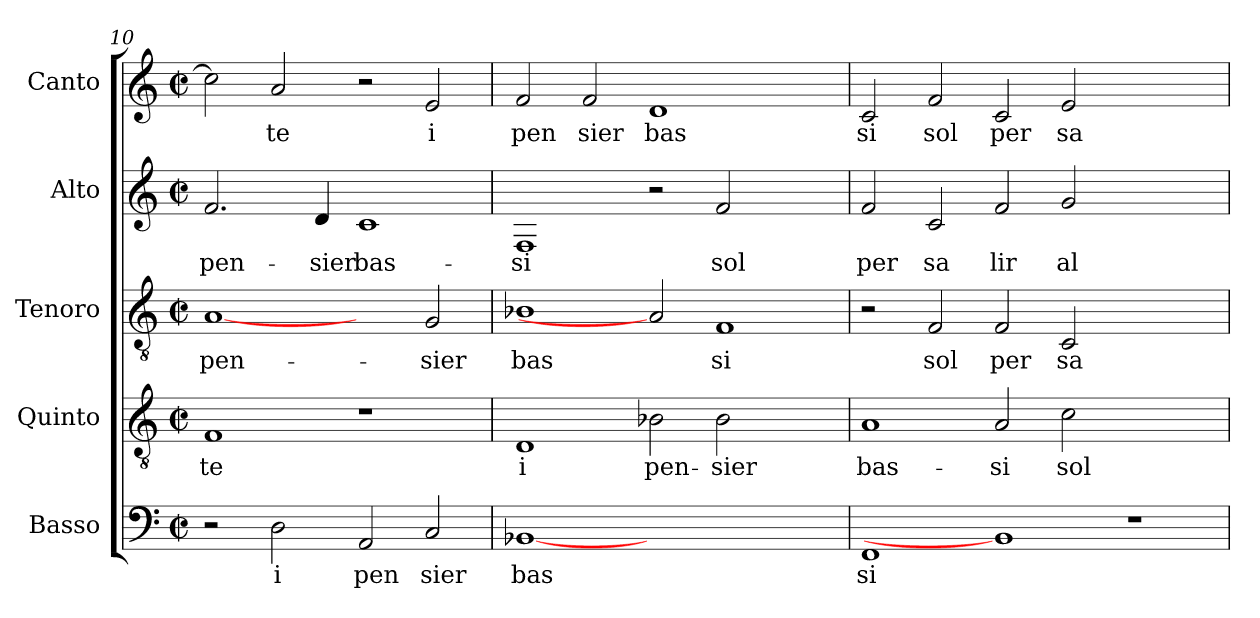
**kern	**text	**kern	**text	**kern	**text	**kern	**text	**kern	**text
*part5	*part5	*part4	*part4	*part3	*part3	*part2	*part2	*part1	*part1
*staff5	*staff5	*staff4	*staff4	*staff3	*staff3	*staff2	*staff2	*staff1	*staff1
*I"Basso	*	*I"Quinto	*	*I"Tenoro	*	*I"Alto	*	*I"Canto	*
*clefF4	*	*clefGv2	*	*clefGv2	*	*clefG2	*	*clefG2	*
*M2/2	*	*M2/2	*	*M2/2	*	*M2/2	*	*M2/2	*
*met(c|)	*	*met(c|)	*	*met(c|)	*	*met(c|)	*	*met(c|)	*
=10	=10	=10	=10	=10	=10	=10	=10	=10	=10
!	!	!	!LO:LY:b:cj	!	!LO:LY:b:cj	!	!LO:LY:b:cj	!	!
2r	.	1F	te	[1A	pen-	2.f/	pen-	2cc\]	.
!	!LO:LY:b:cj	!	!	!	!	!	!	!	!LO:LY:b:cj
2D\	i	.	.	.	.	.	.	2a/	-te
!	!	!	!	!	!	!	!LO:LY:b:cj	!	!
.	.	.	.	.	.	4d/	-sier	.	.
!	!LO:LY:b:cj	!	!	!	!	!	!LO:LY:b:cj	!	!
2AA/	pen	1r	.	2ryy	.	1c	bas-	2r	.
!	!LO:LY:b:cj	!	!	!	!LO:LY:b:cj	!	!	!	!LO:LY:b:cj
2C/	sier	.	.	2G/	-sier	.	.	2e/	i
!!LO:LB:g=z
=11	=11	=11	=11	=11	=11	=11	=11	=11	=11
!	!LO:LY:b:cj	!	!LO:LY:b:cj	!	!LO:LY:b:cj	!	!LO:LY:b:cj	!	!LO:LY:b:cj
[1BB-X	bas	1D	i	1B-X	bas	1F	-si	2f/	pen
!	!	!	!	!	!	!	!	!	!LO:LY:b:cj
.	.	.	.	.	.	.	.	2f/	sier
!	!	!	!LO:LY:b:cj	!	!	!	!	!	!LO:LY:b:cj
1.ryy	.	2B-X\	pen-	2A]	.	2r	.	1d	bas
!	!	!	!LO:LY:b:cj	!	!LO:LY:b:cj	!	!LO:LY:b:cj	!	!
.	.	2B-\	-sier	1F	si	2f/	sol	.	.
.	.	2ryy	.	.	.	2ryy	.	2ryy	.
=12	=12	=12	=12	=12	=12	=12	=12	=12	=12
!	!LO:LY:b:cj	!	!LO:LY:b:cj	!	!	!	!LO:LY:b:cj	!	!LO:LY:b:cj
1FF	si	1A	bas-	2r	.	2f/	per	2c/	si
!	!	!	!	!	!LO:LY:b:cj	!	!LO:LY:b:cj	!	!LO:LY:b:cj
.	.	.	.	2F/	sol	2c/	sa	2f/	sol
!	!	!	!LO:LY:b:cj	!	!LO:LY:b:cj	!	!LO:LY:b:cj	!	!LO:LY:b:cj
1BB-]	.	2A/	-si	2F/	per	2f/	lir	2c/	per
!	!	!	!LO:LY:b:cj	!	!LO:LY:b:cj	!	!LO:LY:b:cj	!	!LO:LY:b:cj
.	.	2c\	sol	2C/	sa	2g/	al	2e/	sa
1r	.	1ryy	.	1ryy	.	1ryy	.	1ryy	.
=	=	=	=	=	=	=	=	=	=
*-	*-	*-	*-	*-	*-	*-	*-	*-	*-
